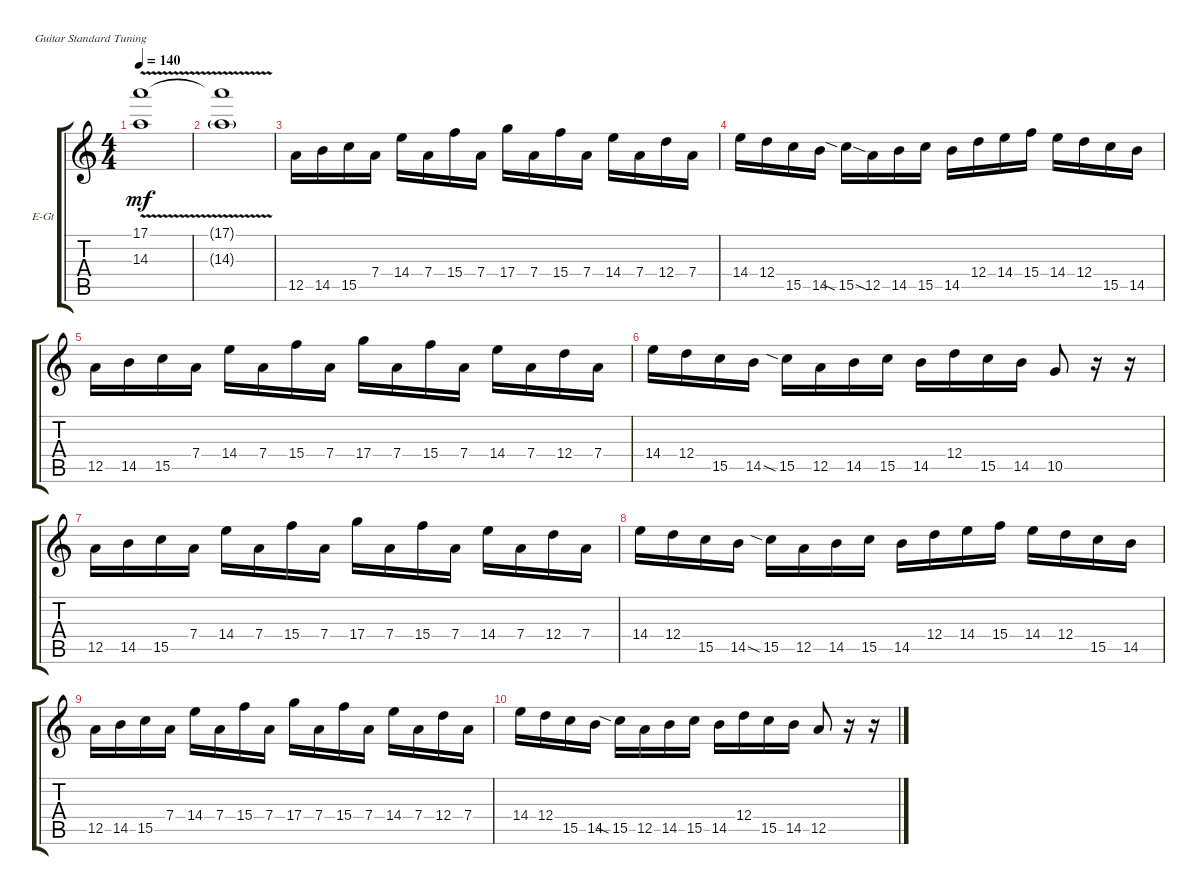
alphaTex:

\defaultSystemsLayout 4
\bracketExtendMode groupsimilarinstruments
\firstSystemTrackNameOrientation horizontal
\otherSystemsTrackNameOrientation horizontal
\track ("Red" "E-Gt") {instrument electricguitarclean}
\staff {score tabs}
\tuning (E4 B3 G3 D3 A2 E2)
\ts (4 4)
\tempo 140
\clef g2
\scale
0.333333
\ks c
(17.1{v} 14.3).1{dy mf} |
\scale
0.333333 (17.1{v t} 14.3{g}).1 |
\scale
0.333333 12.5.16 14.5.16 15.5.16 7.4.16 14.4.16 7.4.16 15.4.16 7.4.16 17.4.16 7.4.16 15.4.16 7.4.16 14.4.16 7.4.16 12.4.16 7.4.16 |
\scale
0.333333 14.4.16 12.4.16 15.5.16 14.5.16 15.5{sia sod}.16 12.5.16 14.5.16 15.5.16 14.5.16 12.4.16 14.4.16 15.4.16 14.4.16 12.4.16 15.5.16 14.5.16 |
\scale
0.333333 12.5.16 14.5.16 15.5.16 7.4.16 14.4.16 7.4.16 15.4.16 7.4.16 17.4.16 7.4.16 15.4.16 7.4.16 14.4.16 7.4.16 12.4.16 7.4.16 |
\scale
0.333333 14.4.16 12.4.16 15.5.16 14.5.16 15.5{sia}.16 12.5.16 14.5.16 15.5.16 14.5.16 12.4.16 15.5.16 14.5.16 10.5.8 r.16 r.16 |
\scale
0.333333 12.5.16 14.5.16 15.5.16 7.4.16 14.4.16 7.4.16 15.4.16 7.4.16 17.4.16 7.4.16 15.4.16 7.4.16 14.4.16 7.4.16 12.4.16 7.4.16 |
\scale
0.333333 14.4.16 12.4.16 15.5.16 14.5.16 15.5{sia}.16 12.5.16 14.5.16 15.5.16 14.5.16 12.4.16 14.4.16 15.4.16 14.4.16 12.4.16 15.5.16 14.5.16 |
\scale
0.333333 12.5.16 14.5.16 15.5.16 7.4.16 14.4.16 7.4.16 15.4.16 7.4.16 17.4.16 7.4.16 15.4.16 7.4.16 14.4.16 7.4.16 12.4.16 7.4.16 |
\scale
0.333333 14.4.16 12.4.16 15.5.16 14.5.16 15.5{sia}.16 12.5.16 14.5.16 15.5.16 14.5.16 12.4.16 15.5.16 14.5.16 12.5.8 r.16 r.16 |
\scale
0.333333 |
\scale
0.333333 |
\scale
0.333333 |
\scale
0.333333 |
\scale
0.333333 |
\scale
0.333333
